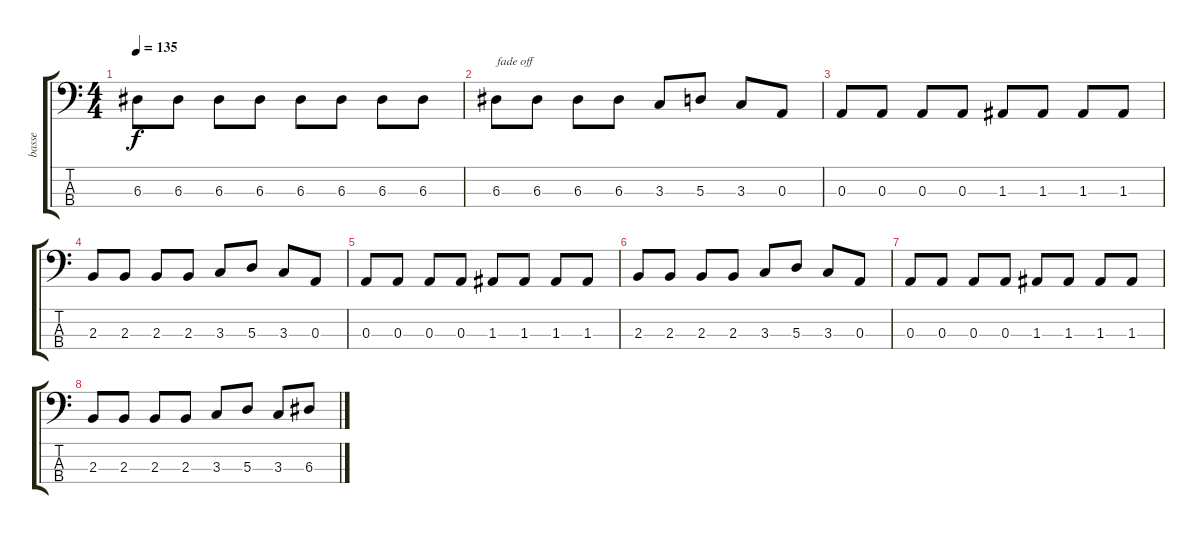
\track ("basse" "basse") {instrument electricbassfinger}
\staff {score tabs}
\tuning (G2 D2 A1 E1) {hide}
\ts (4 4)
\tempo 135
\clef f4
\ks c
6.3.8{dy f} 6.3.8 6.3.8 6.3.8 6.3.8 6.3.8 6.3.8 6.3.8 |
6.3.8{txt "fade off" volume 10} 6.3.8 6.3.8 6.3.8 3.3.8 5.3.8 3.3.8 0.3.8 |
0.3.8 0.3.8 0.3.8 0.3.8 1.3.8 1.3.8 1.3.8 1.3.8 |
2.3.8{volume 6} 2.3.8 2.3.8 2.3.8 3.3.8 5.3.8 3.3.8 0.3.8 |
0.3.8 0.3.8 0.3.8 0.3.8 1.3.8 1.3.8 1.3.8 1.3.8 |
2.3.8{volume 0} 2.3.8 2.3.8 2.3.8 3.3.8 5.3.8 3.3.8 0.3.8 |
0.3.8 0.3.8 0.3.8 0.3.8 1.3.8 1.3.8 1.3.8 1.3.8 |
2.3.8 2.3.8 2.3.8 2.3.8 3.3.8 5.3.8 3.3.8 6.3.8
